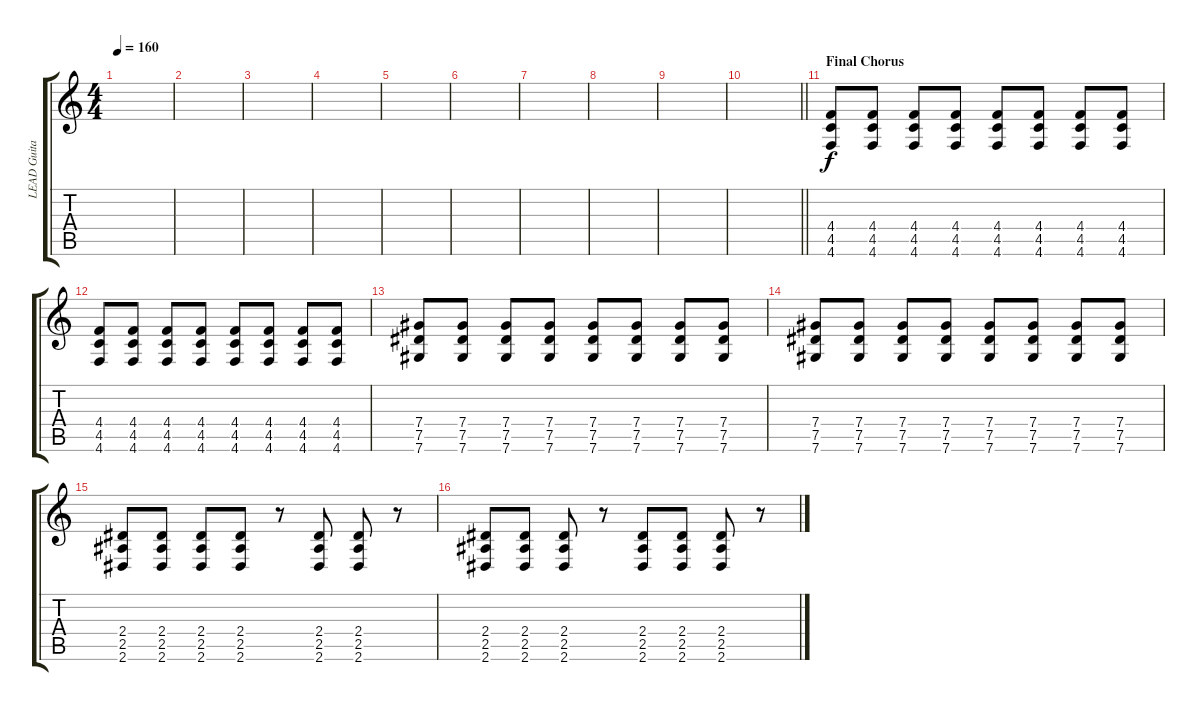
\track ("LEAD Guitar" "LEAD Guita") {instrument distortionguitar}
\staff {score tabs}
\tuning (Eb4 Bb3 Gb3 Db3 Ab2 Db2) {hide}
\ts (4 4)
\tempo 160
\clef g2
\ks c
|
|
|
|
|
|
|
|
|
\barLineRight lightlight
|
\section ("" "Final Chorus")
(4.4 4.5 4.6).8 (4.4 4.5 4.6).8 (4.4 4.5 4.6).8 (4.4 4.5 4.6).8 (4.4 4.5 4.6).8 (4.4 4.5 4.6).8 (4.4 4.5 4.6).8 (4.4 4.5 4.6).8 |
(4.4 4.5 4.6).8 (4.4 4.5 4.6).8 (4.4 4.5 4.6).8 (4.4 4.5 4.6).8 (4.4 4.5 4.6).8 (4.4 4.5 4.6).8 (4.4 4.5 4.6).8 (4.4 4.5 4.6).8 |
(7.4 7.5 7.6).8 (7.4 7.5 7.6).8 (7.4 7.5 7.6).8 (7.4 7.5 7.6).8 (7.4 7.5 7.6).8 (7.4 7.5 7.6).8 (7.4 7.5 7.6).8 (7.4 7.5 7.6).8 |
(7.4 7.5 7.6).8 (7.4 7.5 7.6).8 (7.4 7.5 7.6).8 (7.4 7.5 7.6).8 (7.4 7.5 7.6).8 (7.4 7.5 7.6).8 (7.4 7.5 7.6).8 (7.4 7.5 7.6).8 |
(2.4 2.5 2.6).8 (2.4 2.5 2.6).8 (2.4 2.5 2.6).8 (2.4 2.5 2.6).8 r.8 (2.4 2.5 2.6).8 (2.4 2.5 2.6).8 r.8 |
(2.4 2.5 2.6).8 (2.4 2.5 2.6).8 (2.4 2.5 2.6).8 r.8 (2.4 2.5 2.6).8 (2.4 2.5 2.6).8 (2.4 2.5 2.6).8 r.8
